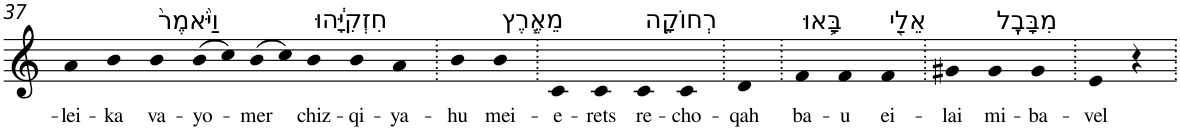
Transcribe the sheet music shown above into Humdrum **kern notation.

**kern	**text
*part1	*part1
*staff1	*staff1
*I"Piano	*
*I'Pno	*
!!LO:PB:g=z
*clefG2	*
*k[]	*
=37	=37
!	!LO:LY:b
4a	-lei-
!	!LO:LY:b
4b	-ka
!LO:TX:a:t=וַיֹּ֙אמֶר֙	!
!	!LO:LY:b
4b	va-
!	!LO:LY:b
(8b	-yo-
8cc)	.
!	!LO:LY:b
(8b	-mer
8cc)	.
!LO:TX:a:t=חִזְקִיָּ֔הוּ	!
!	!LO:LY:b
4b	chiz-
!	!LO:LY:b
4b	-qi-
!	!LO:LY:b
4a	-ya-
=38.	=38.
!	!LO:LY:b
4b	-hu
!LO:TX:a:t=מֵאֶ֧רֶץ	!
!	!LO:LY:b
4b	mei-
=39.	=39.
!	!LO:LY:b
4c	-e-
!	!LO:LY:b
4c	-rets
!LO:TX:a:t=רְחוֹקָ֛ה	!
!	!LO:LY:b
4c	re-
!	!LO:LY:b
4c	-cho-
=40.	=40.
!	!LO:LY:b
4d	-qah
=41.	=41.
!LO:TX:a:t=בָּ֥אוּ	!
!	!LO:LY:b
4f	ba-
!	!LO:LY:b
4f	-u
!LO:TX:a:t=אֵלַ֖י	!
!	!LO:LY:b
4f	ei-
=42.	=42.
!	!LO:LY:b
4g#X	-lai
!LO:TX:a:t=מִבָּבֶֽל	!
!	!LO:LY:b
4g#	mi-
!	!LO:LY:b
4g#	-ba-
=43.	=43.
!	!LO:LY:b
4e	-vel
4r	.
=.	=.
*-	*-
